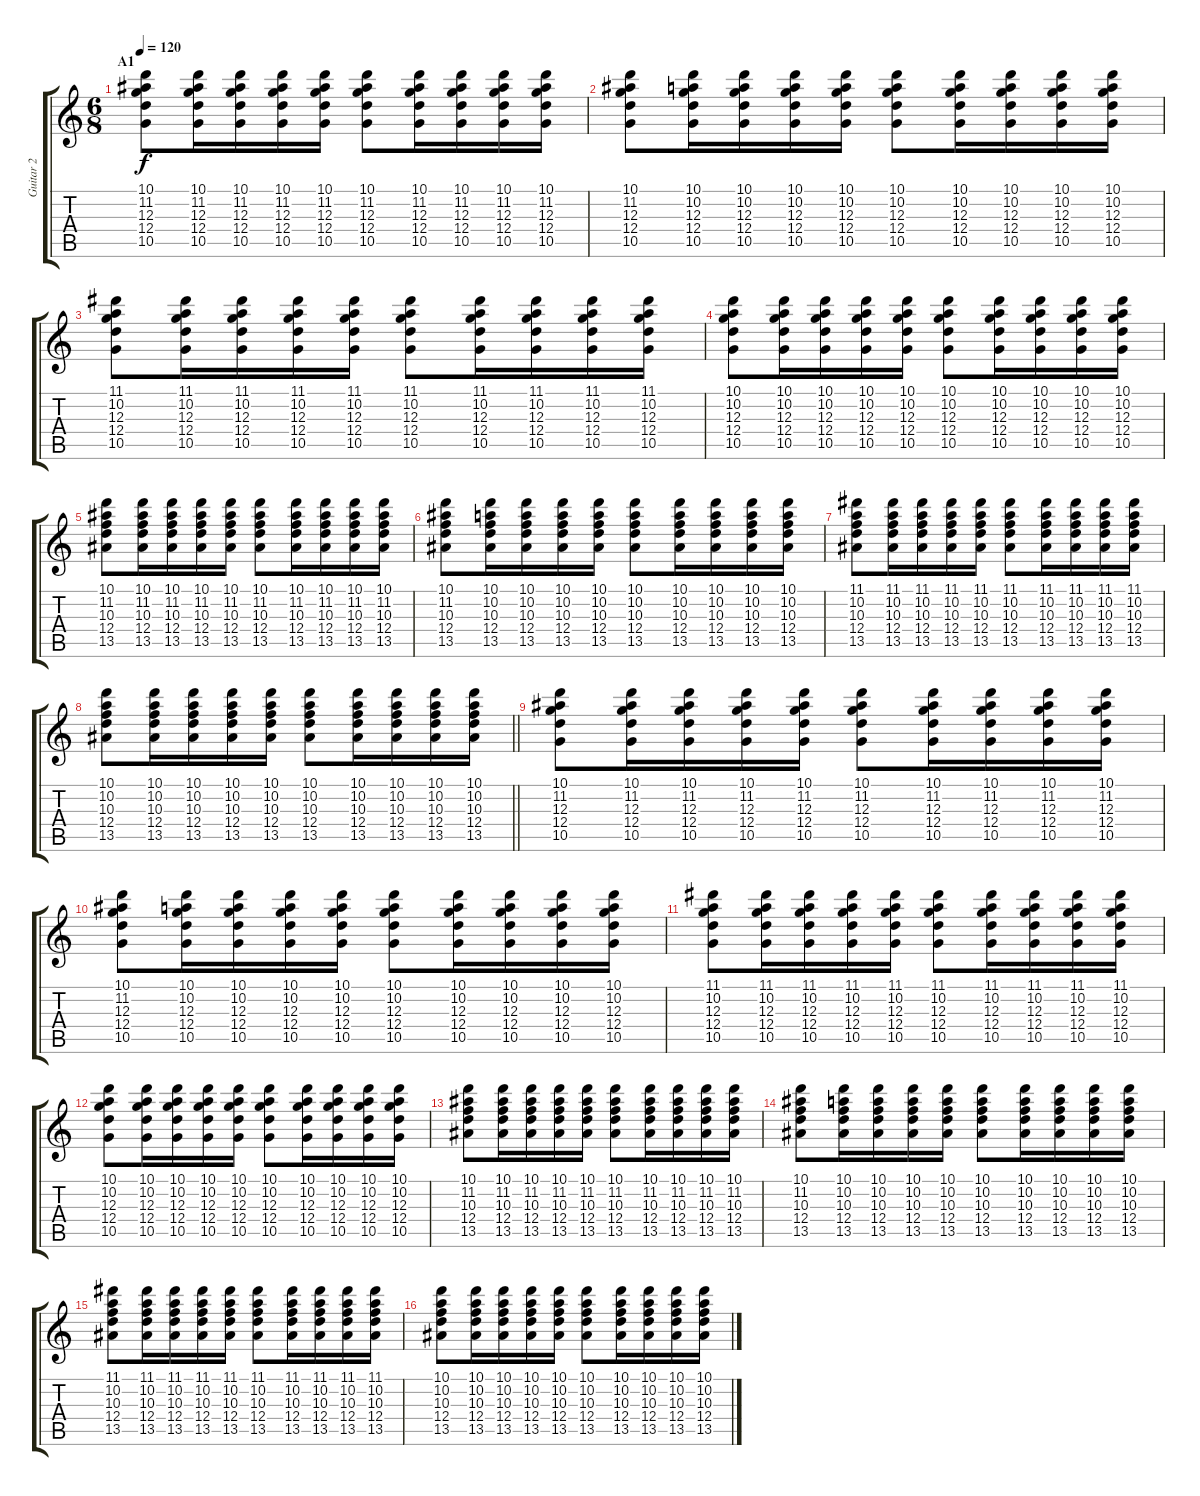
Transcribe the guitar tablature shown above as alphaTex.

\track ("Guitar 2" "Guitar 2") {instrument electricguitarclean}
\staff {score tabs}
\tuning (E4 B3 G3 D3 A2 E2) {hide}
\ts (6 8)
\section ("" "A1")
\tempo 120
\clef g2
\ks c
(10.1 11.2 12.3 12.4 10.5).8{dy f volume 13 instrument overdrivenguitar} (10.1 11.2 12.3 12.4 10.5).16 (10.1 11.2 12.3 12.4 10.5).16 (10.1 11.2 12.3 12.4 10.5).16 (10.1 11.2 12.3 12.4 10.5).16 (10.1 11.2 12.3 12.4 10.5).8 (10.1 11.2 12.3 12.4 10.5).16 (10.1 11.2 12.3 12.4 10.5).16 (10.1 11.2 12.3 12.4 10.5).16 (10.1 11.2 12.3 12.4 10.5).16 |
(10.1 11.2 12.3 12.4 10.5).8 (10.1 10.2 12.3 12.4 10.5).16 (10.1 10.2 12.3 12.4 10.5).16 (10.1 10.2 12.3 12.4 10.5).16 (10.1 10.2 12.3 12.4 10.5).16 (10.1 10.2 12.3 12.4 10.5).8 (10.1 10.2 12.3 12.4 10.5).16 (10.1 10.2 12.3 12.4 10.5).16 (10.1 10.2 12.3 12.4 10.5).16 (10.1 10.2 12.3 12.4 10.5).16 |
(11.1 10.2 12.3 12.4 10.5).8 (11.1 10.2 12.3 12.4 10.5).16 (11.1 10.2 12.3 12.4 10.5).16 (11.1 10.2 12.3 12.4 10.5).16 (11.1 10.2 12.3 12.4 10.5).16 (11.1 10.2 12.3 12.4 10.5).8 (11.1 10.2 12.3 12.4 10.5).16 (11.1 10.2 12.3 12.4 10.5).16 (11.1 10.2 12.3 12.4 10.5).16 (11.1 10.2 12.3 12.4 10.5).16 |
(10.1 10.2 12.3 12.4 10.5).8 (10.1 10.2 12.3 12.4 10.5).16 (10.1 10.2 12.3 12.4 10.5).16 (10.1 10.2 12.3 12.4 10.5).16 (10.1 10.2 12.3 12.4 10.5).16 (10.1 10.2 12.3 12.4 10.5).8 (10.1 10.2 12.3 12.4 10.5).16 (10.1 10.2 12.3 12.4 10.5).16 (10.1 10.2 12.3 12.4 10.5).16 (10.1 10.2 12.3 12.4 10.5).16 |
(10.1 11.2 10.3 12.4 13.5).8 (10.1 11.2 10.3 12.4 13.5).16 (10.1 11.2 10.3 12.4 13.5).16 (10.1 11.2 10.3 12.4 13.5).16 (10.1 11.2 10.3 12.4 13.5).16 (10.1 11.2 10.3 12.4 13.5).8 (10.1 11.2 10.3 12.4 13.5).16 (10.1 11.2 10.3 12.4 13.5).16 (10.1 11.2 10.3 12.4 13.5).16 (10.1 11.2 10.3 12.4 13.5).16 |
(10.1 11.2 10.3 12.4 13.5).8 (10.1 10.2 10.3 12.4 13.5).16 (10.1 10.2 10.3 12.4 13.5).16 (10.1 10.2 10.3 12.4 13.5).16 (10.1 10.2 10.3 12.4 13.5).16 (10.1 10.2 10.3 12.4 13.5).8 (10.1 10.2 10.3 12.4 13.5).16 (10.1 10.2 10.3 12.4 13.5).16 (10.1 10.2 10.3 12.4 13.5).16 (10.1 10.2 10.3 12.4 13.5).16 |
(11.1 10.2 10.3 12.4 13.5).8 (11.1 10.2 10.3 12.4 13.5).16 (11.1 10.2 10.3 12.4 13.5).16 (11.1 10.2 10.3 12.4 13.5).16 (11.1 10.2 10.3 12.4 13.5).16 (11.1 10.2 10.3 12.4 13.5).8 (11.1 10.2 10.3 12.4 13.5).16 (11.1 10.2 10.3 12.4 13.5).16 (11.1 10.2 10.3 12.4 13.5).16 (11.1 10.2 10.3 12.4 13.5).16 |
\barLineRight lightlight
(10.1 10.2 10.3 12.4 13.5).8 (10.1 10.2 10.3 12.4 13.5).16 (10.1 10.2 10.3 12.4 13.5).16 (10.1 10.2 10.3 12.4 13.5).16 (10.1 10.2 10.3 12.4 13.5).16 (10.1 10.2 10.3 12.4 13.5).8 (10.1 10.2 10.3 12.4 13.5).16 (10.1 10.2 10.3 12.4 13.5).16 (10.1 10.2 10.3 12.4 13.5).16 (10.1 10.2 10.3 12.4 13.5).16 |
(10.1 11.2 12.3 12.4 10.5).8 (10.1 11.2 12.3 12.4 10.5).16 (10.1 11.2 12.3 12.4 10.5).16 (10.1 11.2 12.3 12.4 10.5).16 (10.1 11.2 12.3 12.4 10.5).16 (10.1 11.2 12.3 12.4 10.5).8 (10.1 11.2 12.3 12.4 10.5).16 (10.1 11.2 12.3 12.4 10.5).16 (10.1 11.2 12.3 12.4 10.5).16 (10.1 11.2 12.3 12.4 10.5).16 |
(10.1 11.2 12.3 12.4 10.5).8 (10.1 10.2 12.3 12.4 10.5).16 (10.1 10.2 12.3 12.4 10.5).16 (10.1 10.2 12.3 12.4 10.5).16 (10.1 10.2 12.3 12.4 10.5).16 (10.1 10.2 12.3 12.4 10.5).8 (10.1 10.2 12.3 12.4 10.5).16 (10.1 10.2 12.3 12.4 10.5).16 (10.1 10.2 12.3 12.4 10.5).16 (10.1 10.2 12.3 12.4 10.5).16 |
(11.1 10.2 12.3 12.4 10.5).8 (11.1 10.2 12.3 12.4 10.5).16 (11.1 10.2 12.3 12.4 10.5).16 (11.1 10.2 12.3 12.4 10.5).16 (11.1 10.2 12.3 12.4 10.5).16 (11.1 10.2 12.3 12.4 10.5).8 (11.1 10.2 12.3 12.4 10.5).16 (11.1 10.2 12.3 12.4 10.5).16 (11.1 10.2 12.3 12.4 10.5).16 (11.1 10.2 12.3 12.4 10.5).16 |
(10.1 10.2 12.3 12.4 10.5).8 (10.1 10.2 12.3 12.4 10.5).16 (10.1 10.2 12.3 12.4 10.5).16 (10.1 10.2 12.3 12.4 10.5).16 (10.1 10.2 12.3 12.4 10.5).16 (10.1 10.2 12.3 12.4 10.5).8 (10.1 10.2 12.3 12.4 10.5).16 (10.1 10.2 12.3 12.4 10.5).16 (10.1 10.2 12.3 12.4 10.5).16 (10.1 10.2 12.3 12.4 10.5).16 |
(10.1 11.2 10.3 12.4 13.5).8 (10.1 11.2 10.3 12.4 13.5).16 (10.1 11.2 10.3 12.4 13.5).16 (10.1 11.2 10.3 12.4 13.5).16 (10.1 11.2 10.3 12.4 13.5).16 (10.1 11.2 10.3 12.4 13.5).8 (10.1 11.2 10.3 12.4 13.5).16 (10.1 11.2 10.3 12.4 13.5).16 (10.1 11.2 10.3 12.4 13.5).16 (10.1 11.2 10.3 12.4 13.5).16 |
(10.1 11.2 10.3 12.4 13.5).8 (10.1 10.2 10.3 12.4 13.5).16 (10.1 10.2 10.3 12.4 13.5).16 (10.1 10.2 10.3 12.4 13.5).16 (10.1 10.2 10.3 12.4 13.5).16 (10.1 10.2 10.3 12.4 13.5).8 (10.1 10.2 10.3 12.4 13.5).16 (10.1 10.2 10.3 12.4 13.5).16 (10.1 10.2 10.3 12.4 13.5).16 (10.1 10.2 10.3 12.4 13.5).16 |
(11.1 10.2 10.3 12.4 13.5).8 (11.1 10.2 10.3 12.4 13.5).16 (11.1 10.2 10.3 12.4 13.5).16 (11.1 10.2 10.3 12.4 13.5).16 (11.1 10.2 10.3 12.4 13.5).16 (11.1 10.2 10.3 12.4 13.5).8 (11.1 10.2 10.3 12.4 13.5).16 (11.1 10.2 10.3 12.4 13.5).16 (11.1 10.2 10.3 12.4 13.5).16 (11.1 10.2 10.3 12.4 13.5).16 |
(10.1 10.2 10.3 12.4 13.5).8 (10.1 10.2 10.3 12.4 13.5).16 (10.1 10.2 10.3 12.4 13.5).16 (10.1 10.2 10.3 12.4 13.5).16 (10.1 10.2 10.3 12.4 13.5).16 (10.1 10.2 10.3 12.4 13.5).8 (10.1 10.2 10.3 12.4 13.5).16 (10.1 10.2 10.3 12.4 13.5).16 (10.1 10.2 10.3 12.4 13.5).16 (10.1 10.2 10.3 12.4 13.5).16
